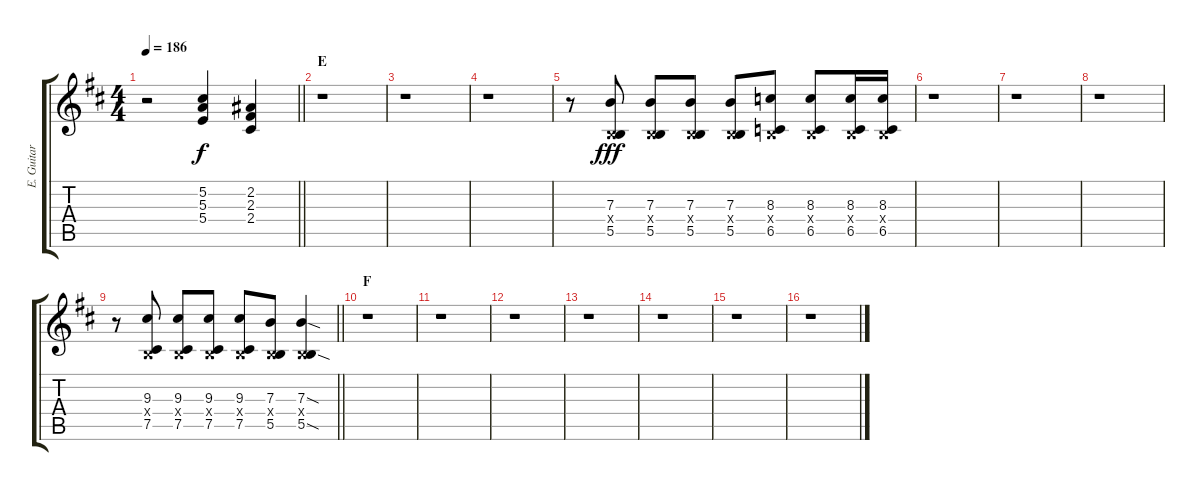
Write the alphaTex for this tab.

\track ("E. Guitar III" "E. Guitar ") {instrument overdrivenguitar}
\staff {score tabs}
\tuning (Db4 Ab3 E3 B2 Gb2 B1) {hide}
\ts (4 4)
\tempo 186
\clef g2
\barLineRight lightlight
\ks d
r.2{dy f} (5.2 5.3 5.4).4 (2.2 2.3 2.4).4 |
\section ("" "E")
r.1 |
r.1 |
r.1 |
r.8 (7.3 0.4{x} 5.5).8{dy fff} (7.3 0.4{x} 5.5).8 (7.3 0.4{x} 5.5).8 (7.3 0.4{x} 5.5).8 (8.3 0.4{x} 6.5).8 (8.3 0.4{x} 6.5).8 (8.3 0.4{x} 6.5).16 (8.3 0.4{x} 6.5).16 |
r.1 |
r.1 |
r.1 |
\barLineRight lightlight
r.8 (9.3 0.4{x} 7.5).8 (9.3 0.4{x} 7.5).8 (9.3 0.4{x} 7.5).8 (9.3 0.4{x} 7.5).8 (7.3 0.4{x} 5.5).8 (7.3{sod} 0.4{x} 5.5{sod}).4 |
\section ("" "F")
r.1 |
r.1 |
r.1 |
r.1 |
r.1 |
r.1 |
r.1
